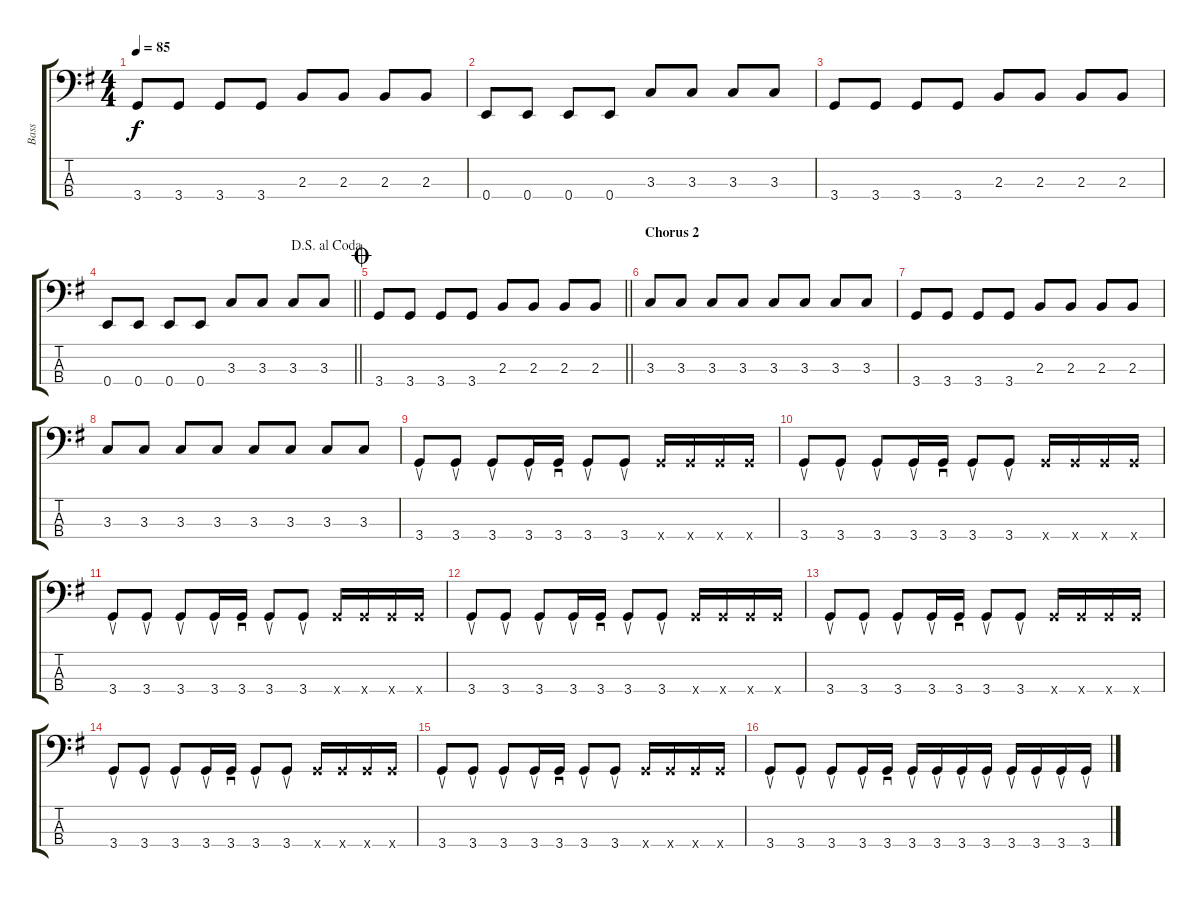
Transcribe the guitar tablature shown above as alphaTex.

\track ("Bass" "Bass") {instrument electricbassfinger}
\staff {score tabs}
\tuning (G2 D2 A1 E1) {hide}
\ts (4 4)
\tempo 85
\clef f4
\ks g
3.4.8{dy f} 3.4.8 3.4.8 3.4.8 2.3.8 2.3.8 2.3.8 2.3.8 |
0.4.8 0.4.8 0.4.8 0.4.8 3.3.8 3.3.8 3.3.8 3.3.8 |
3.4.8 3.4.8 3.4.8 3.4.8 2.3.8 2.3.8 2.3.8 2.3.8 |
\jump dalsegnoalcoda
\barLineRight lightlight
0.4.8 0.4.8 0.4.8 0.4.8 3.3.8 3.3.8 3.3.8 3.3.8 |
\jump coda
\barLineRight lightlight
3.4.8 3.4.8 3.4.8 3.4.8 2.3.8 2.3.8 2.3.8 2.3.8 |
\section ("" "Chorus 2")
3.3.8 3.3.8 3.3.8 3.3.8 3.3.8 3.3.8 3.3.8 3.3.8 |
3.4.8 3.4.8 3.4.8 3.4.8 2.3.8 2.3.8 2.3.8 2.3.8 |
3.3.8 3.3.8 3.3.8 3.3.8 3.3.8 3.3.8 3.3.8 3.3.8 |
3.4.8{su} 3.4.8{su} 3.4.8{su} 3.4.16{su} 3.4.16{sd} 3.4.8{su} 3.4.8{su} 3.4{x}.16 3.4{x}.16 3.4{x}.16 3.4{x}.16 |
3.4.8{su} 3.4.8{su} 3.4.8{su} 3.4.16{su} 3.4.16{sd} 3.4.8{su} 3.4.8{su} 3.4{x}.16 3.4{x}.16 3.4{x}.16 3.4{x}.16 |
3.4.8{su} 3.4.8{su} 3.4.8{su} 3.4.16{su} 3.4.16{sd} 3.4.8{su} 3.4.8{su} 3.4{x}.16 3.4{x}.16 3.4{x}.16 3.4{x}.16 |
3.4.8{su} 3.4.8{su} 3.4.8{su} 3.4.16{su} 3.4.16{sd} 3.4.8{su} 3.4.8{su} 3.4{x}.16 3.4{x}.16 3.4{x}.16 3.4{x}.16 |
3.4.8{su} 3.4.8{su} 3.4.8{su} 3.4.16{su} 3.4.16{sd} 3.4.8{su} 3.4.8{su} 3.4{x}.16 3.4{x}.16 3.4{x}.16 3.4{x}.16 |
3.4.8{su} 3.4.8{su} 3.4.8{su} 3.4.16{su} 3.4.16{sd} 3.4.8{su} 3.4.8{su} 3.4{x}.16 3.4{x}.16 3.4{x}.16 3.4{x}.16 |
3.4.8{su} 3.4.8{su} 3.4.8{su} 3.4.16{su} 3.4.16{sd} 3.4.8{su} 3.4.8{su} 3.4{x}.16 3.4{x}.16 3.4{x}.16 3.4{x}.16 |
3.4.8{su} 3.4.8{su} 3.4.8{su} 3.4.16{su} 3.4.16{sd} 3.4.16{su} 3.4.16{su} 3.4.16{su} 3.4.16{su} 3.4.16{su} 3.4.16{su} 3.4.16{su} 3.4.16{su}
